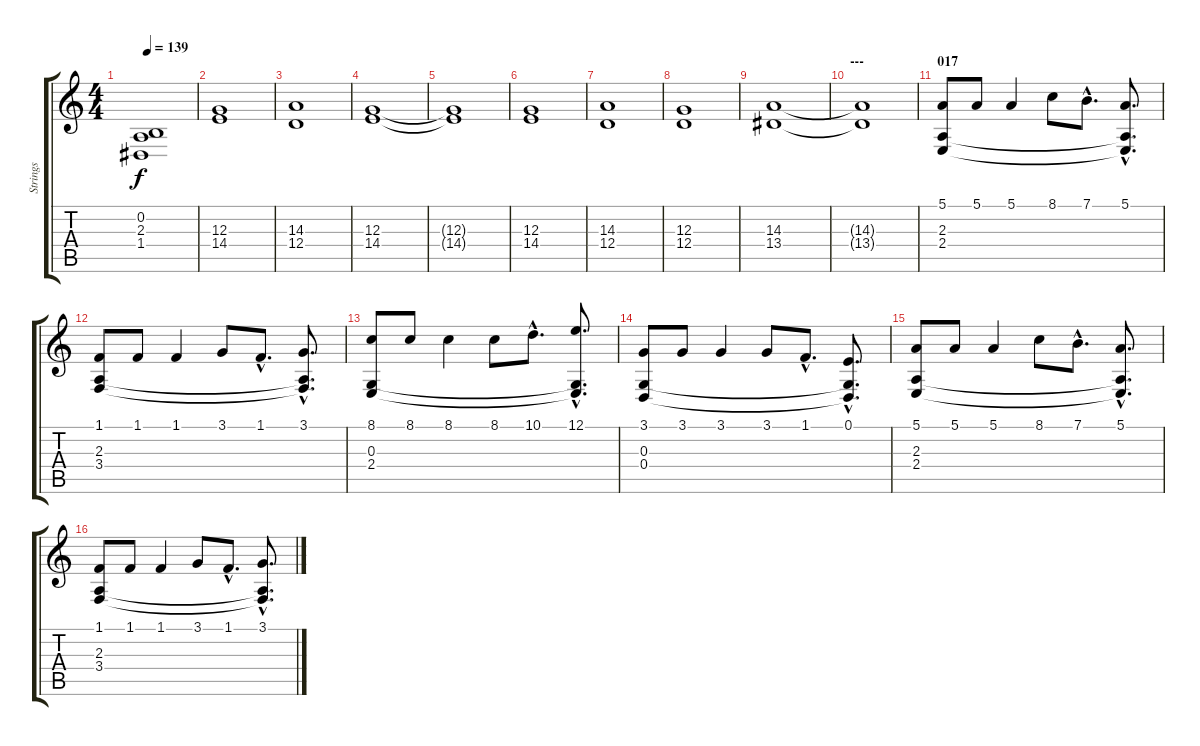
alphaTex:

\track ("Strings" "Strings") {instrument stringensemble1}
\staff {score tabs}
\tuning (E4 B3 G3 D3 A2 E2) {hide}
\ts (4 4)
\tempo 139
\clef g2
\ks c
(0.2 2.3 1.4).1{dy f} |
(12.3 14.4).1 |
(14.3 12.4).1 |
(12.3 14.4).1 |
(12.3{t} 14.4{t}).1 |
(12.3 14.4).1 |
(14.3 12.4).1 |
(12.3 12.4).1 |
(14.3 13.4).1 |
\section ("" "---")
(14.3{t} 13.4{t}).1 |
\section ("" "017")
(5.1 2.3 2.4).8 5.1.8 5.1.4 8.1.8 7.1{hac}.8{d} (5.1{hac} 2.3{hac t} 2.4{hac t}).8{d} |
(1.1 2.3 3.4).8 1.1.8 1.1.4 3.1.8 1.1{hac}.8{d} (3.1{hac} 2.3{hac t} 3.4{hac t}).8{d} |
(8.1 0.3 2.4).8 8.1.8 8.1.4 8.1.8 10.1{hac}.8{d} (12.1{hac} 0.3{hac t} 2.4{hac t}).8{d} |
(3.1 0.3 0.4).8 3.1.8 3.1.4 3.1.8 1.1{hac}.8{d} (0.1{hac} 0.3{hac t} 0.4{hac t}).8{d} |
(5.1 2.3 2.4).8 5.1.8 5.1.4 8.1.8 7.1{hac}.8{d} (5.1{hac} 2.3{hac t} 2.4{hac t}).8{d} |
(1.1 2.3 3.4).8 1.1.8 1.1.4 3.1.8 1.1{hac}.8{d} (3.1{hac} 2.3{hac t} 3.4{hac t}).8{d}
